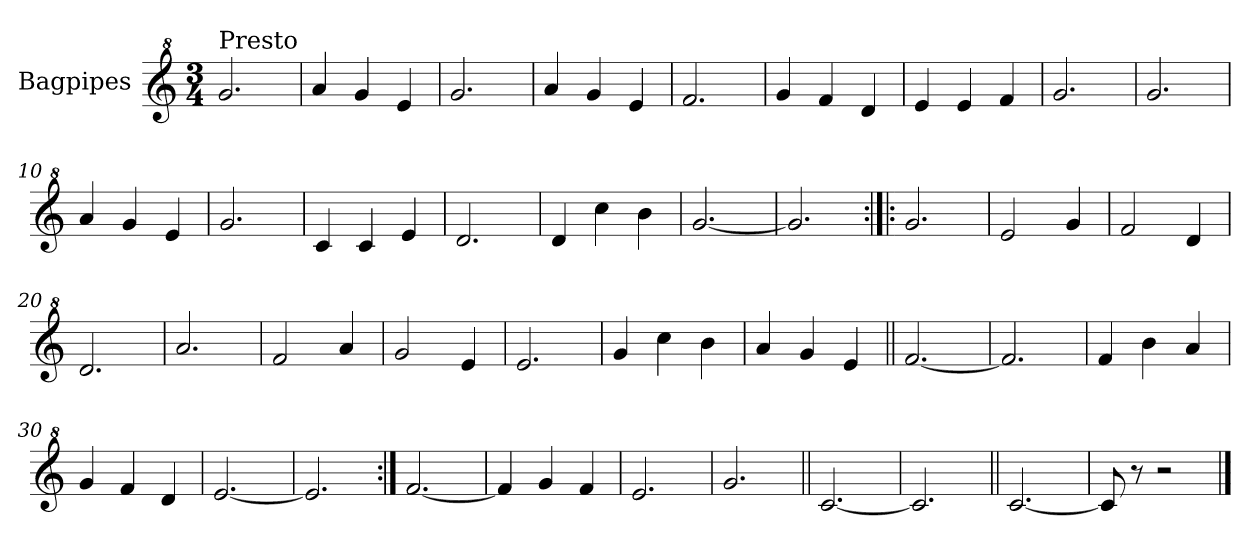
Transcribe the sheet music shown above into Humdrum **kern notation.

**kern
*part1
*staff1
*I"Bagpipes
*I'Bag
*clefG^2
*k[]
*C:
*M3/4
=1
!LO:TX:a:t=Presto
2.gg/
=2
4aa/
4gg/
4ee/
=3
2.gg/
=4
4aa/
4gg/
4ee/
=5
2.ff/
=6
4gg/
4ff/
4dd/
=7
4ee/
4ee/
4ff/
=8
2.gg/
=9
2.gg/
=10
4aa/
4gg/
4ee/
=11
2.gg/
=12
4cc/
4cc/
4ee/
=13
2.dd/
=14
4dd/
4ccc\
4bb\
!!LO:LB:g=z
=15
[2.gg/
=16
2.gg/]
=17:|!|:
2.gg/
=18
2ee/
4gg/
=19
2ff/
4dd/
=20
2.dd/
=21
2.aa/
=22
2ff/
4aa/
=23
2gg/
4ee/
=24
2.ee/
=25
4gg/
4ccc\
4bb\
=26
4aa/
4gg/
4ee/
=27||
[2.ff/
=28
2.ff/]
!!LO:LB:g=z
=29
4ff/
4bb\
4aa/
=30
4gg/
4ff/
4dd/
=31
[2.ee/
=32
2.ee/]
=33:|!
[2.ff/
=34
4ff/]
4gg/
4ff/
=35
2.ee/
=36
2.gg/
=37||
[2.cc/
=38
2.cc/]
=39||
[2.cc/
=40
8cc/]
8r
2r
==
*-
